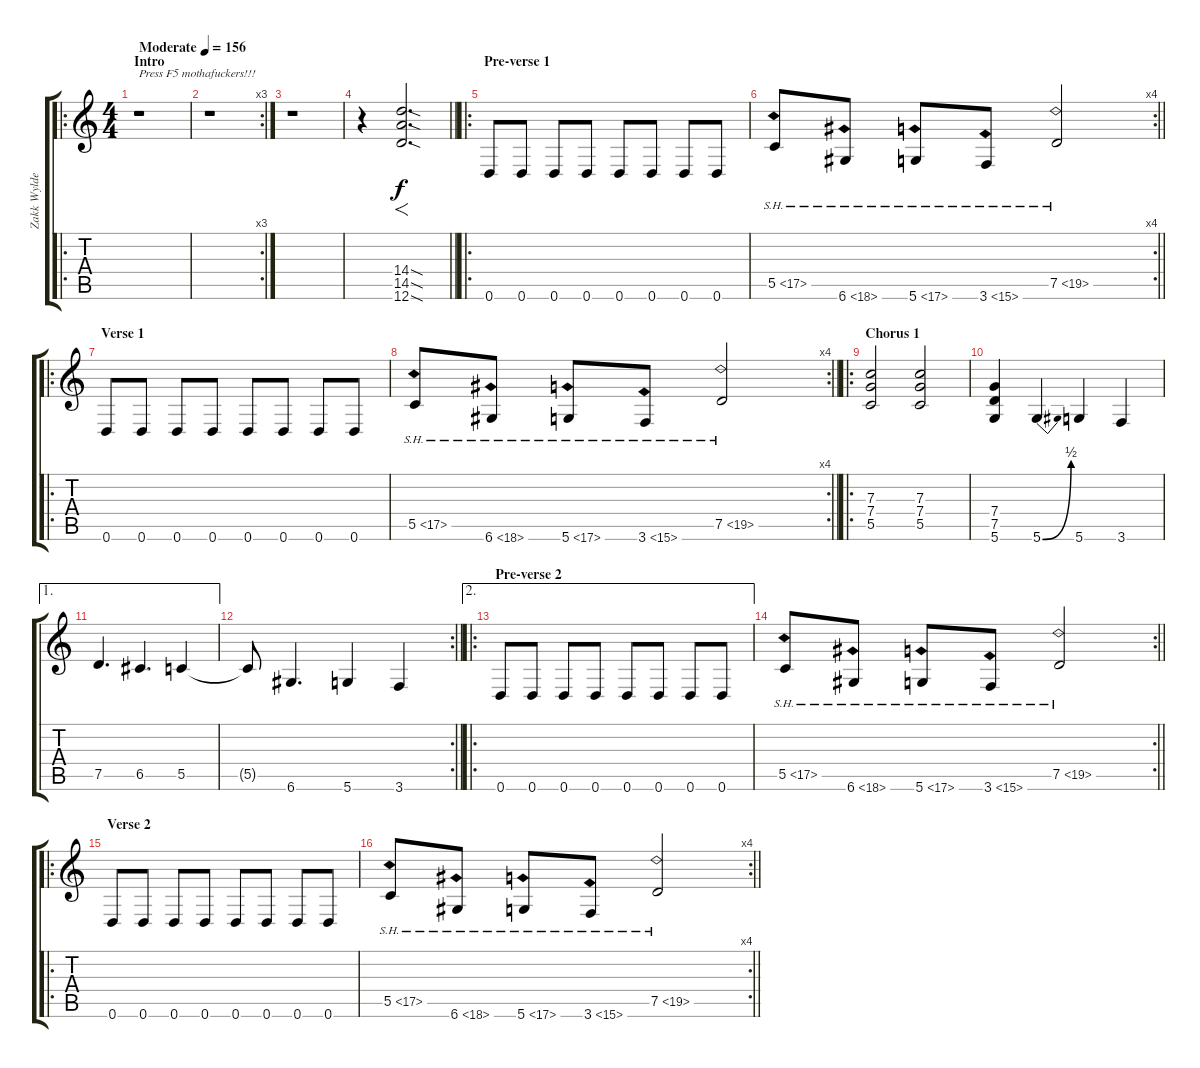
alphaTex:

\track ("Zakk Wylde" "Zakk Wylde") {instrument distortionguitar}
\staff {score tabs}
\tuning (D4 A3 F3 C3 G2 D2) {hide}
\ro
\ts (4 4)
\section ("" "Intro")
\tempo (156 "Moderate")
\clef g2
\ks c
r.1{txt "Press F5 mothafuckers!!!" dy f instrument distortionguitar} |
\rc 3
r.1 |
r.1 |
\barLineRight lightlight
r.4 (14.4{sod} 14.5{sod} 12.6{sod}).2{f d} |
\ro
\section ("" "Pre-verse 1")
0.6.8 0.6.8 0.6.8 0.6.8 0.6.8 0.6.8 0.6.8 0.6.8 |
\rc 4
\barLineRight lightlight
5.5{sh 12}.8 6.6{sh 12}.8 5.6{sh 12}.8 3.6{sh 12}.8 7.5{sh 12}.2 |
\ro
\section ("" "Verse 1")
0.6.8 0.6.8 0.6.8 0.6.8 0.6.8 0.6.8 0.6.8 0.6.8 |
\rc 4
\barLineRight lightlight
5.5{sh 12}.8 6.6{sh 12}.8 5.6{sh 12}.8 3.6{sh 12}.8 7.5{sh 12}.2 |
\ro
\section ("" "Chorus 1")
(7.3 7.4 5.5).2 (7.3 7.4 5.5).2 |
(7.4 7.5 5.6).4 5.6{be (bend 0 0 60 2)}.4 5.6.4 3.6.4 |
\ae 1
7.5.4{d} 6.5.4{d} 5.5.4 |
\rc 2
\barLineRight lightlight
5.5{t}.8 6.6.4{d} 5.6.4 3.6.4 |
\ae 2
\ro
\section ("" "Pre-verse 2")
0.6.8 0.6.8 0.6.8 0.6.8 0.6.8 0.6.8 0.6.8 0.6.8 |
\rc 2
\barLineRight lightlight
5.5{sh 12}.8 6.6{sh 12}.8 5.6{sh 12}.8 3.6{sh 12}.8 7.5{sh 12}.2 |
\ro
\section ("" "Verse 2")
0.6.8 0.6.8 0.6.8 0.6.8 0.6.8 0.6.8 0.6.8 0.6.8 |
\rc 4
\barLineRight lightlight
5.5{sh 12}.8 6.6{sh 12}.8 5.6{sh 12}.8 3.6{sh 12}.8 7.5{sh 12}.2
